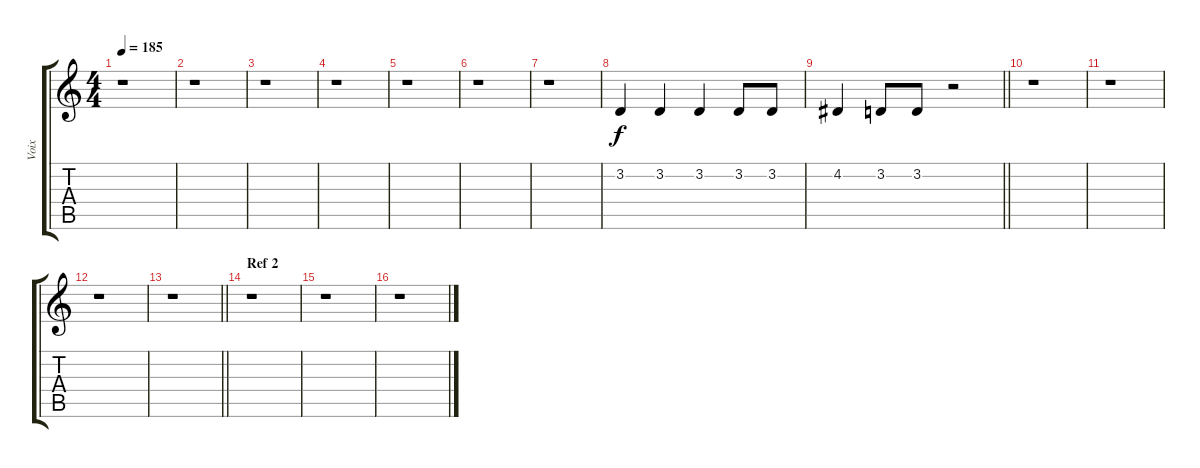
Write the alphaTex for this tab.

\track ("Voix" "Voix") {mute instrument clarinet}
\staff {score tabs}
\tuning (E4 B3 G3 D3 A2 D2) {hide}
\ts (4 4)
\tempo 185
\clef g2
\ks c
r.1{dy f} |
r.1 |
r.1 |
r.1 |
r.1 |
r.1 |
r.1 |
3.2.4 3.2.4 3.2.4 3.2.8 3.2.8 |
\barLineRight lightlight
4.2.4 3.2.8 3.2.8 r.2 |
r.1 |
r.1 |
r.1 |
\barLineRight lightlight
r.1 |
\section ("" "Ref 2")
r.1 |
r.1 |
r.1
